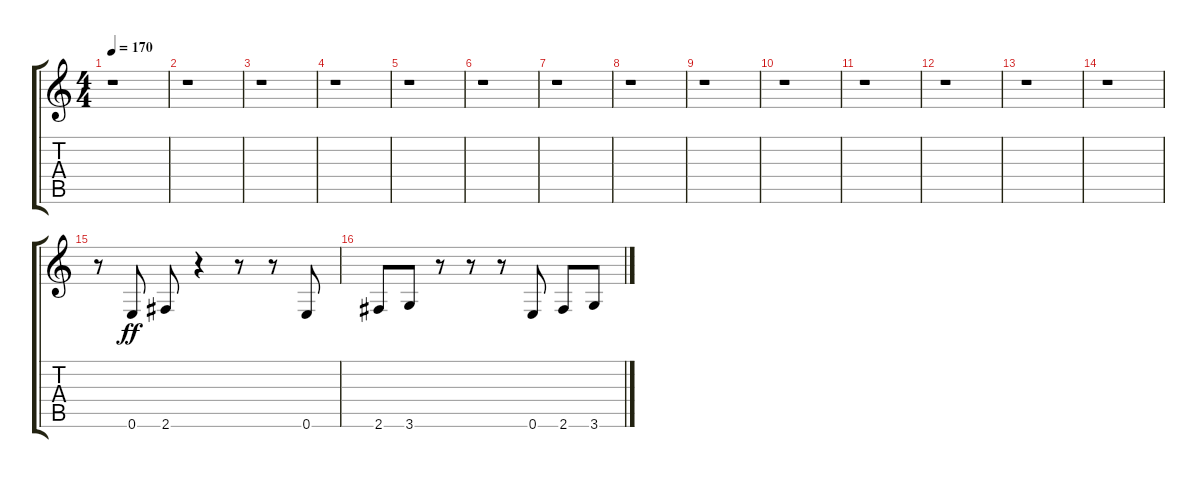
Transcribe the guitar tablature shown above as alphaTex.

\track "" {instrument fretlessbass}
\staff {score tabs}
\tuning (E4 B3 G3 D3 A2 E2) {hide}
\ts (4 4)
\tempo 170
\clef g2
\ks c
r.1{dy ff} |
r.1 |
r.1 |
r.1 |
r.1 |
r.1 |
r.1 |
r.1 |
r.1 |
r.1 |
r.1 |
r.1 |
r.1 |
r.1 |
r.8 0.6.8 2.6.8 r.4 r.8 r.8 0.6.8 |
2.6.8 3.6.8 r.8 r.8 r.8 0.6.8 2.6.8 3.6.8
